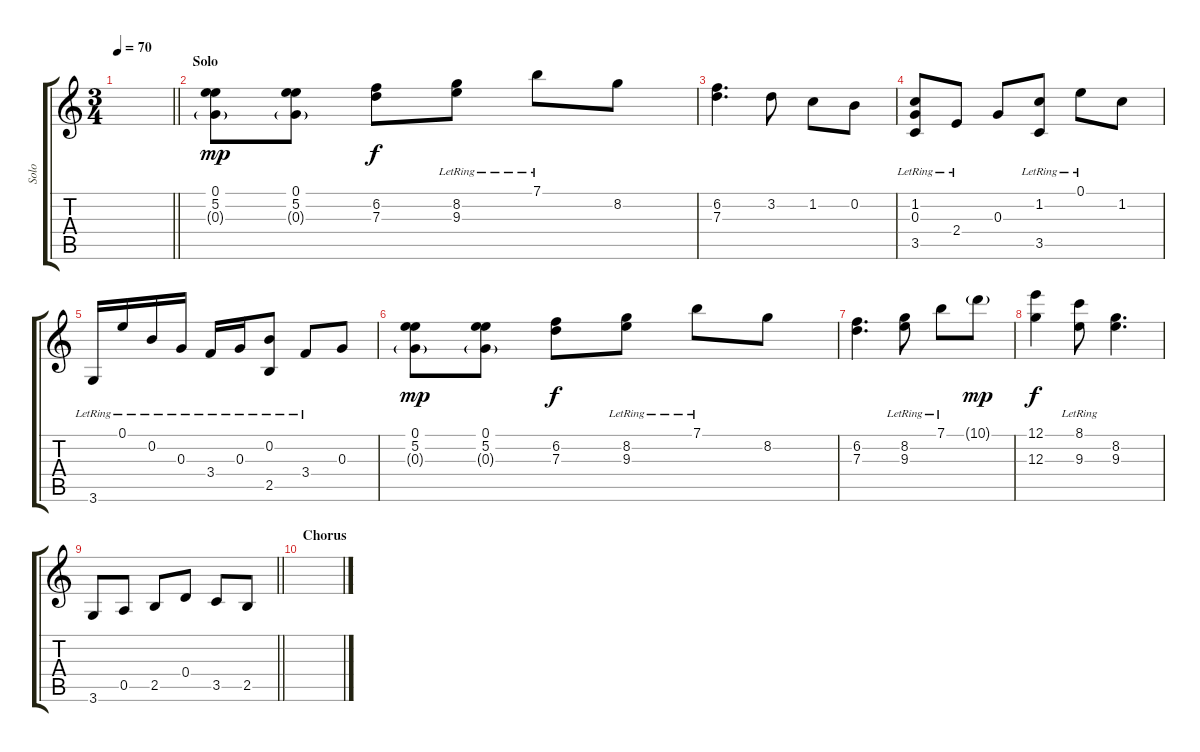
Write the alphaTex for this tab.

\track ("Solo" "Solo") {instrument acousticguitarsteel}
\staff {score tabs}
\tuning (E4 B3 G3 D3 A2 E2) {hide}
\ts (3 4)
\tempo 70
\clef g2
\barLineRight lightlight
\ks c
|
\section ("" "Solo")
(0.1 5.2 0.3{g}).8{dy mp} (0.1 5.2 0.3{g}).8 (6.2 7.3).8{dy f} (8.2{lr} 9.3{lr}).8 7.1{lr}.8 8.2.8 |
(6.2 7.3).4{d} 3.2.8 1.2.8 0.2.8 |
(1.2{lr} 0.3{lr} 3.5{lr}).8 2.4{lr}.8 0.3.8 (1.2{lr} 3.5{lr}).8 0.1{lr}.8 1.2.8 |
3.6{lr}.16 0.1{lr}.16 0.2{lr}.16 0.3{lr}.16 3.4{lr}.16 0.3{lr}.16 (0.2{lr} 2.5).8 3.4{lr}.8 0.3.8 |
(0.1 5.2 0.3{g}).8{dy mp} (0.1 5.2 0.3{g}).8 (6.2 7.3).8{dy f} (8.2{lr} 9.3{lr}).8 7.1{lr}.8 8.2.8 |
(6.2 7.3).4{d} (8.2{lr} 9.3{lr}).8 7.1{lr}.8 10.1{g}.8{dy mp} |
(12.1 12.3).4{dy f} (8.1{lr} 9.3{lr}).8 (8.2 9.3).4{d} |
\barLineRight lightlight
3.6.8 0.5.8 2.5.8 0.4.8 3.5.8 2.5.8 |
\section ("" "Chorus")
